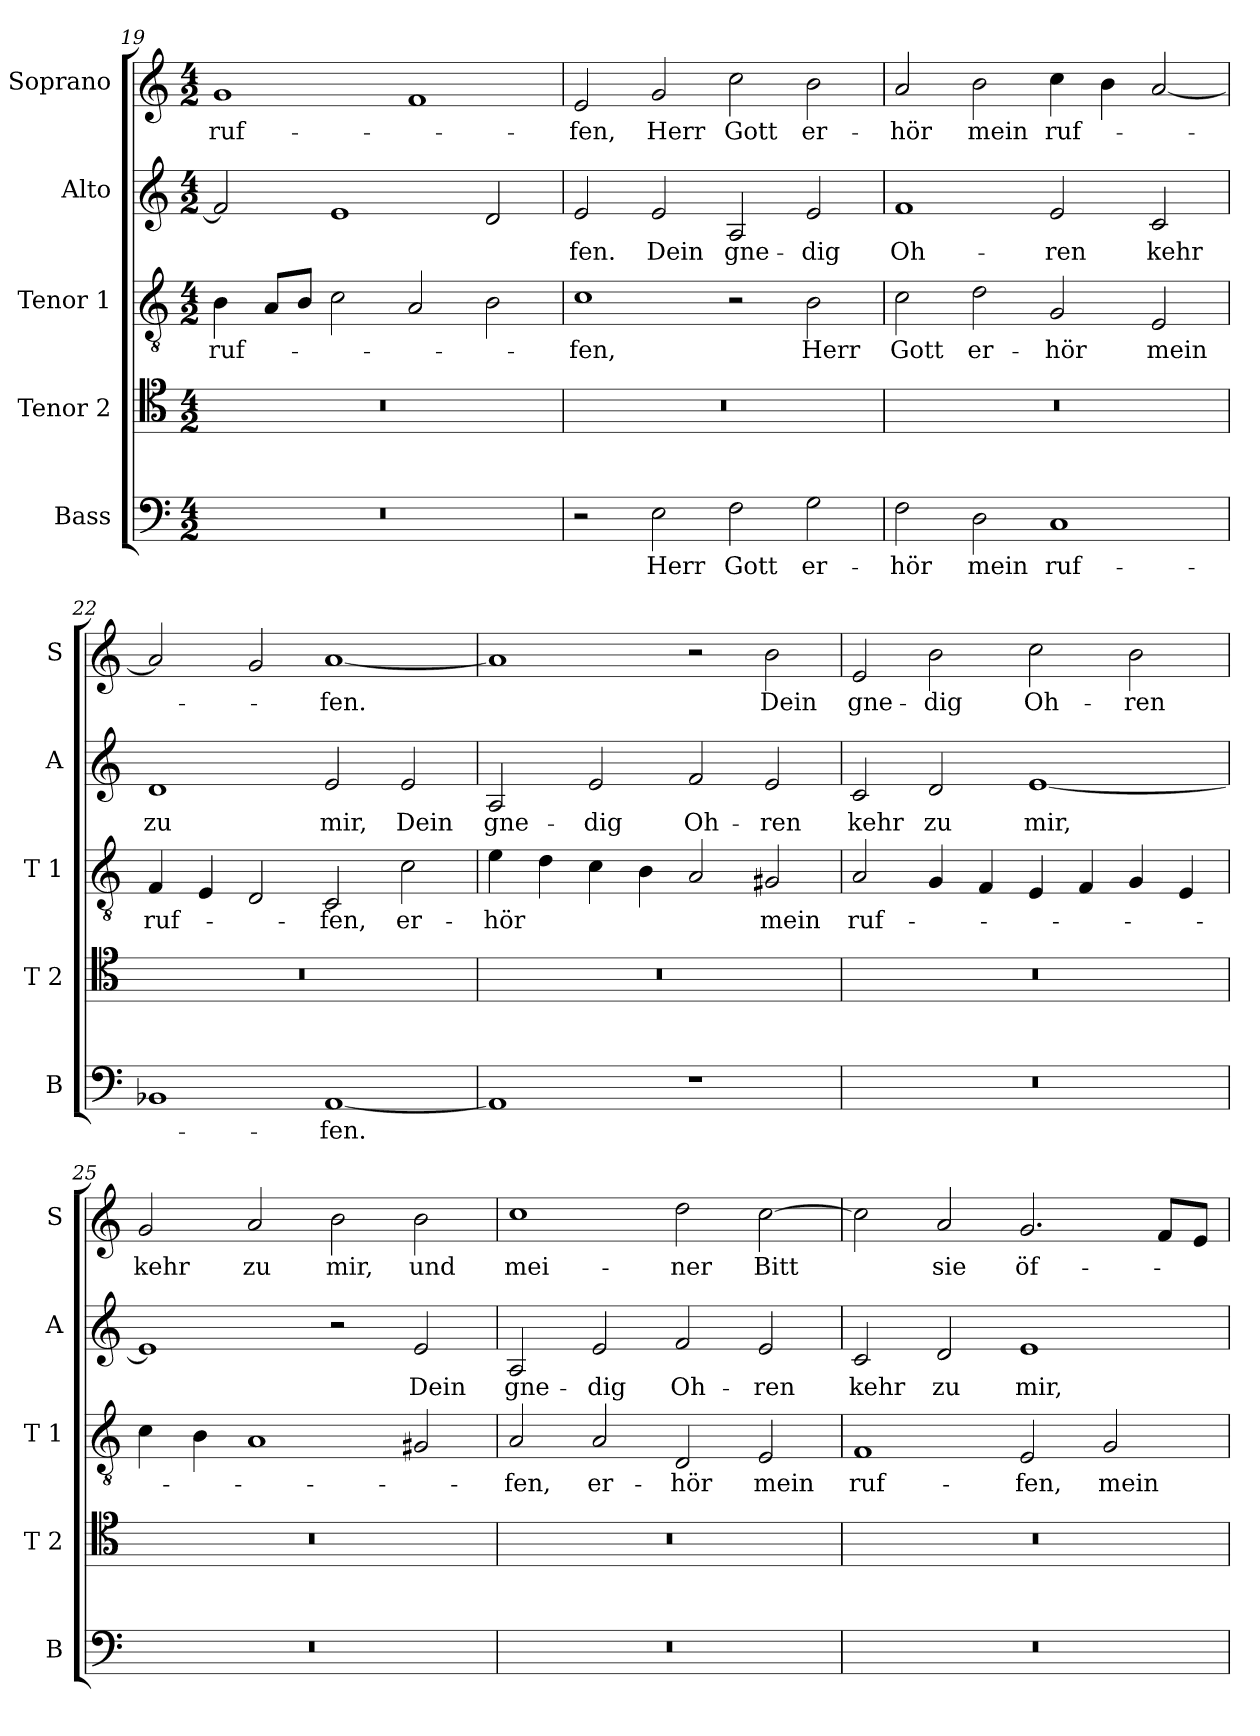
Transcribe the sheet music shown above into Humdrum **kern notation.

**kern	**text	**kern	**kern	**text	**kern	**text	**kern	**text
*part5	*part5	*part4	*part3	*part3	*part2	*part2	*part1	*part1
*staff5	*staff5	*staff4	*staff3	*staff3	*staff2	*staff2	*staff1	*staff1
*I"Bass	*	*I"Tenor 2	*I"Tenor 1	*	*I"Alto	*	*I"Soprano	*
*I'B	*	*I'T 2	*I'T 1	*	*I'A	*	*I'S	*
*clefF4	*	*clefC4	*clefGv2	*	*clefG2	*	*clefG2	*
*k[]	*	*k[]	*k[]	*	*k[]	*	*k[]	*
*C:	*	*C:	*C:	*	*C:	*	*C:	*
*M4/2	*	*M4/2	*M4/2	*	*M4/2	*	*M4/2	*
=19	=19	=19	=19	=19	=19	=19	=19	=19
!	!	!	!	!LO:LY:b	!	!	!	!LO:LY:b
0r	.	0r	4B\	ruf-	2f/]	.	1g	ruf-
.	.	.	8A/L	.	.	.	.	.
.	.	.	8B/J	.	.	.	.	.
.	.	.	2c\	.	1e	.	.	.
.	.	.	2A/	.	.	.	1f	.
.	.	.	2B\	.	2d/	.	.	.
=20	=20	=20	=20	=20	=20	=20	=20	=20
!	!	!	!	!LO:LY:b	!	!LO:LY:b	!	!LO:LY:b
2r	.	0r	1c	-fen,	2e/	-fen.	2e/	-fen,
!	!LO:LY:b	!	!	!	!	!LO:LY:b	!	!LO:LY:b
2E\	Herr	.	.	.	2e/	Dein	2g/	Herr
!	!LO:LY:b	!	!	!	!	!LO:LY:b	!	!LO:LY:b
2F\	Gott	.	2r	.	2A/	gne-	2cc\	Gott
!	!LO:LY:b	!	!	!LO:LY:b	!	!LO:LY:b	!	!LO:LY:b
2G\	er-	.	2B\	Herr	2e/	-dig	2b\	er-
!!LO:LB:g=z
=21	=21	=21	=21	=21	=21	=21	=21	=21
!	!LO:LY:b	!	!	!LO:LY:b	!	!LO:LY:b	!	!LO:LY:b
2F\	-hör	0r	2c\	Gott	1f	Oh-	2a/	-hör
!	!LO:LY:b	!	!	!LO:LY:b	!	!	!	!LO:LY:b
2D\	mein	.	2d\	er-	.	.	2b\	mein
!	!LO:LY:b	!	!	!LO:LY:b	!	!LO:LY:b	!	!LO:LY:b
1C	ruf-	.	2G/	-hör	2e/	-ren	4cc\	ruf-
.	.	.	.	.	.	.	4b\	.
!	!	!	!	!LO:LY:b	!	!LO:LY:b	!	!
.	.	.	2E/	mein	2c/	kehr	[2a/	.
=22	=22	=22	=22	=22	=22	=22	=22	=22
!	!	!	!	!LO:LY:b	!	!LO:LY:b	!	!
1BB-X	.	0r	4F/	ruf-	1d	zu	2a/]	.
.	.	.	4E/	.	.	.	.	.
.	.	.	2D/	.	.	.	2g/	.
!	!LO:LY:b	!	!	!LO:LY:b	!	!LO:LY:b	!	!LO:LY:b
[1AA	-fen.	.	2C/	-fen,	2e/	mir,	[1a	-fen.
!	!	!	!	!LO:LY:b	!	!LO:LY:b	!	!
.	.	.	2c\	er-	2e/	Dein	.	.
=23	=23	=23	=23	=23	=23	=23	=23	=23
!	!	!	!	!LO:LY:b	!	!LO:LY:b	!	!
1AA]	.	0r	4e\	-hör	2A/	gne-	1a]	.
.	.	.	4d\	.	.	.	.	.
!	!	!	!	!	!	!LO:LY:b	!	!
.	.	.	4c\	.	2e/	-dig	.	.
.	.	.	4B\	.	.	.	.	.
!	!	!	!	!	!	!LO:LY:b	!	!
1r	.	.	2A/	.	2f/	Oh-	2r	.
!	!	!	!	!LO:LY:b	!	!LO:LY:b	!	!LO:LY:b
.	.	.	2G#X/	mein	2e/	-ren	2b\	Dein
=24	=24	=24	=24	=24	=24	=24	=24	=24
!	!	!	!	!LO:LY:b	!	!LO:LY:b	!	!LO:LY:b
0r	.	0r	2A/	ruf-	2c/	kehr	2e/	gne-
!	!	!	!	!	!	!LO:LY:b	!	!LO:LY:b
.	.	.	4G/	.	2d/	zu	2b\	-dig
.	.	.	4F/	.	.	.	.	.
!	!	!	!	!	!	!LO:LY:b	!	!LO:LY:b
.	.	.	4E/	.	[1e	mir,	2cc\	Oh-
.	.	.	4F/	.	.	.	.	.
!	!	!	!	!	!	!	!	!LO:LY:b
.	.	.	4G/	.	.	.	2b\	-ren
.	.	.	4E/	.	.	.	.	.
=25	=25	=25	=25	=25	=25	=25	=25	=25
!	!	!	!	!	!	!	!	!LO:LY:b
0r	.	0r	4c\	.	1e]	.	2g/	kehr
.	.	.	4B\	.	.	.	.	.
!	!	!	!	!	!	!	!	!LO:LY:b
.	.	.	1A	.	.	.	2a/	zu
!	!	!	!	!	!	!	!	!LO:LY:b
.	.	.	.	.	2r	.	2b\	mir,
!	!	!	!	!	!	!LO:LY:b	!	!LO:LY:b
.	.	.	2G#X/	.	2e/	Dein	2b\	und
!!LO:LB:g=z
=26	=26	=26	=26	=26	=26	=26	=26	=26
!	!	!	!	!LO:LY:b	!	!LO:LY:b	!	!LO:LY:b
0r	.	0r	2A/	-fen,	2A/	gne-	1cc	mei-
!	!	!	!	!LO:LY:b	!	!LO:LY:b	!	!
.	.	.	2A/	er-	2e/	-dig	.	.
!	!	!	!	!LO:LY:b	!	!LO:LY:b	!	!LO:LY:b
.	.	.	2D/	-hör	2f/	Oh-	2dd\	-ner
!	!	!	!	!LO:LY:b	!	!LO:LY:b	!	!LO:LY:b
.	.	.	2E/	mein	2e/	-ren	[2cc\	Bitt
=27	=27	=27	=27	=27	=27	=27	=27	=27
!	!	!	!	!LO:LY:b	!	!LO:LY:b	!	!
0r	.	0r	1F	ruf-	2c/	kehr	2cc\]	.
!	!	!	!	!	!	!LO:LY:b	!	!LO:LY:b
.	.	.	.	.	2d/	zu	2a/	sie
!	!	!	!	!LO:LY:b	!	!LO:LY:b	!	!LO:LY:b
.	.	.	2E/	-fen,	1e	mir,	2.g/	öf-
!	!	!	!	!LO:LY:b	!	!	!	!
.	.	.	2G/	mein	.	.	.	.
.	.	.	.	.	.	.	8f/L	.
.	.	.	.	.	.	.	8e/J	.
=	=	=	=	=	=	=	=	=
*-	*-	*-	*-	*-	*-	*-	*-	*-
